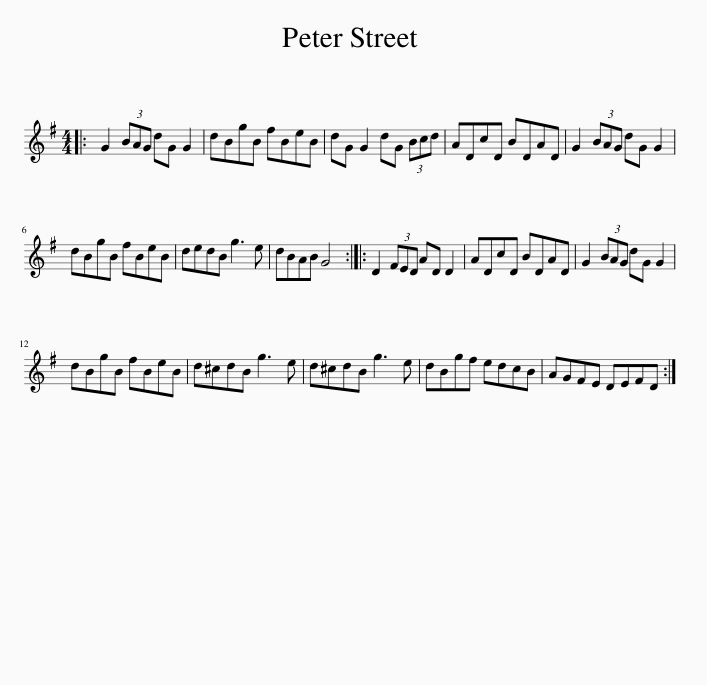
X:1
L:1/8
M:4/4
I:linebreak $
K:G
V:1 treble
V:1
|: G2 (3BAG dG G2 | dBgB fBeB | dG G2 dG (3Bcd | ADcD BDAD | G2 (3BAG dG G2 |$ %5
 dBgB fBeB | dedB g3 e | dBAB G4 :: D2 (3FED AD D2 | ADcD BDAD | %10
 G2 (3BAG dG G2 |$ dBgB fBeB | d^cdB g3 e | d^cdB g3 e | dBgf edcB | %15
 AGFE DEFD :| %16
